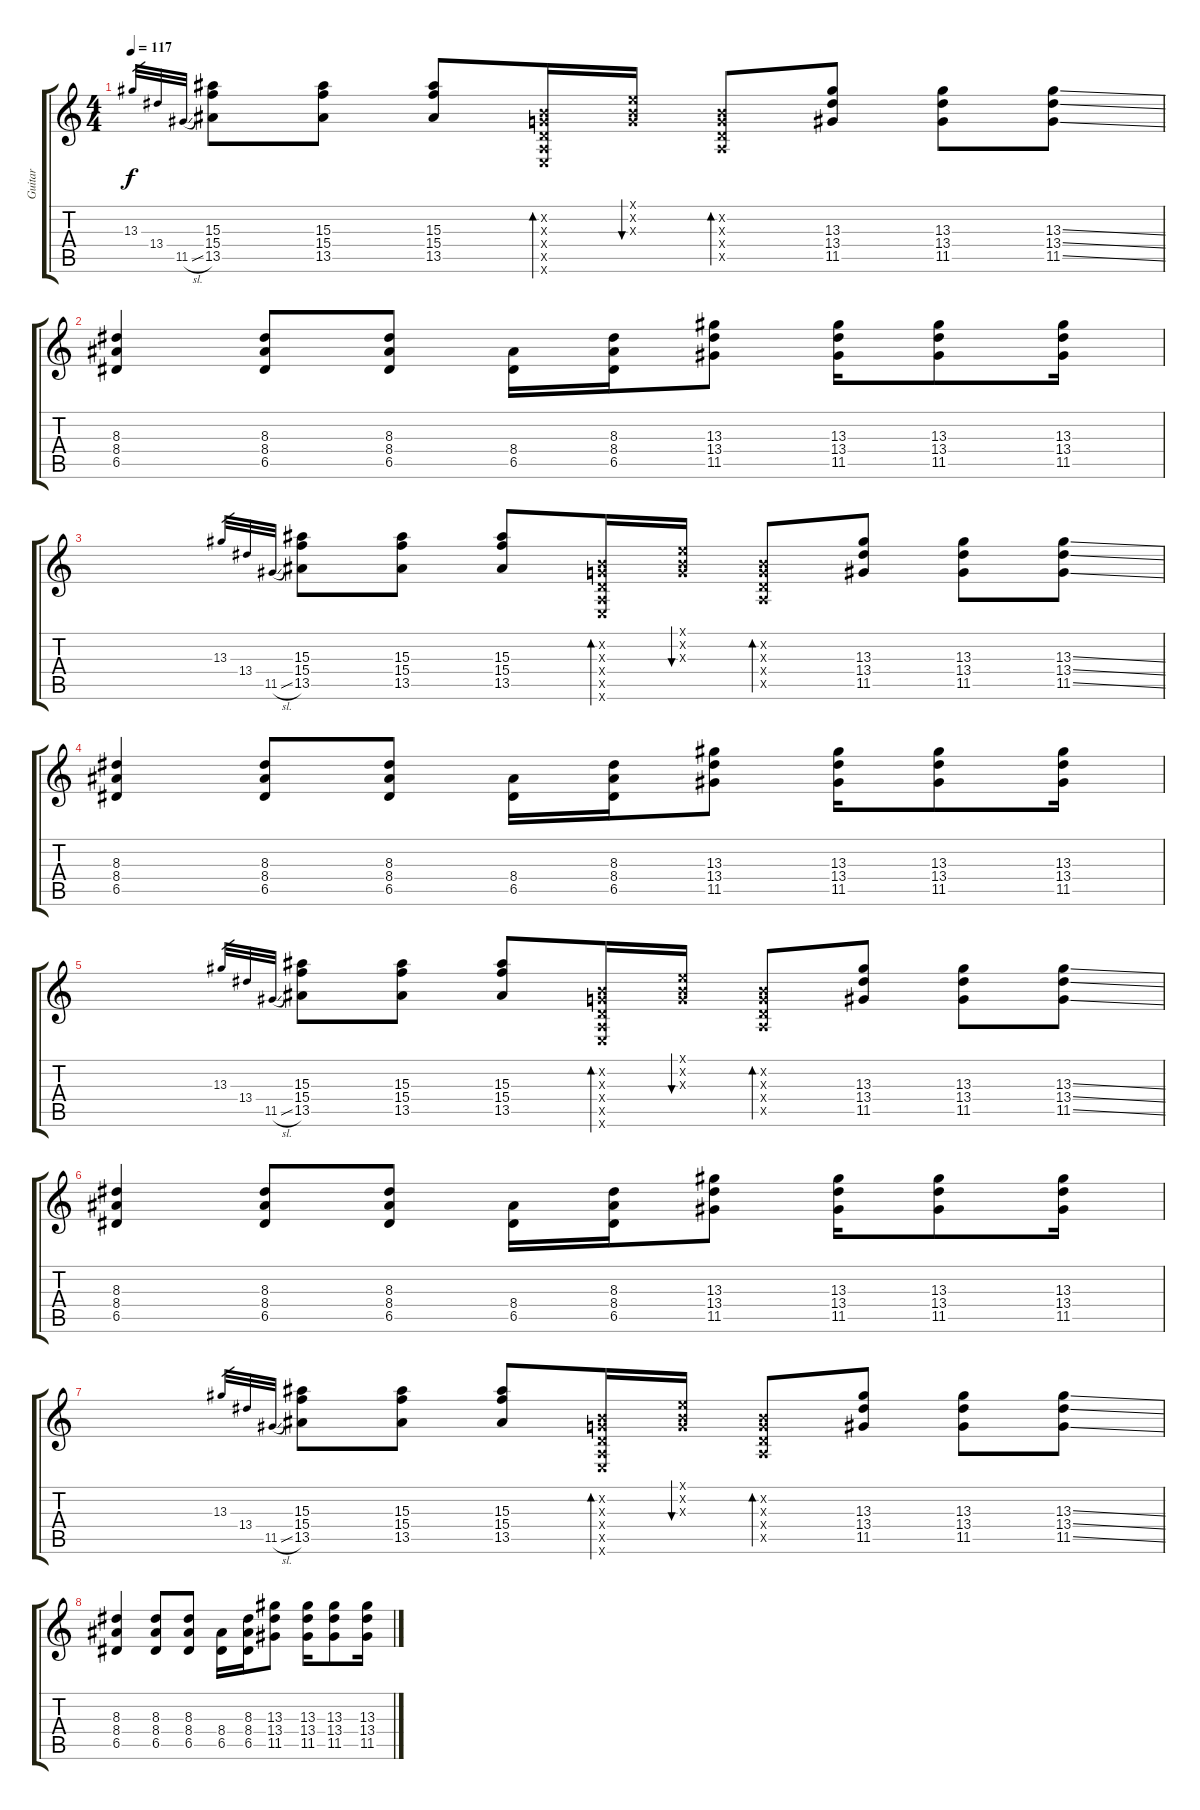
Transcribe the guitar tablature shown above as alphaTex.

\track ("Guitar " "Guitar ") {instrument distortionguitar}
\staff {score tabs}
\tuning (E4 B3 G3 D3 A2 E2) {hide}
\ts (4 4)
\tempo 117
\clef g2
\ks c
13.3.32{gr dy f} 13.4.32{gr} 11.5{sl}.32{gr} (15.3 15.4 13.5).8 (15.3 15.4 13.5).8 (15.3 15.4 13.5).8 (0.2{x} 0.3{x} 0.4{x} 0.5{x} 0.6{x}).16{bd 60} (0.1{x} 0.2{x} 0.3{x}).16{bu 60} (0.2{x} 0.3{x} 0.4{x} 0.5{x}).8{bd 60} (13.3 13.4 11.5).8 (13.3 13.4 11.5).8 (13.3{ss} 13.4{ss} 11.5{ss}).8 |
(8.3 8.4 6.5).4 (8.3 8.4 6.5).8 (8.3 8.4 6.5).8 (8.4 6.5).16 (8.3 8.4 6.5).16 (13.3 13.4 11.5).8 (13.3 13.4 11.5).16 (13.3 13.4 11.5).8 (13.3 13.4 11.5).16 |
13.3.32{gr} 13.4.32{gr} 11.5{sl}.32{gr} (15.3 15.4 13.5).8 (15.3 15.4 13.5).8 (15.3 15.4 13.5).8 (0.2{x} 0.3{x} 0.4{x} 0.5{x} 0.6{x}).16{bd 60} (0.1{x} 0.2{x} 0.3{x}).16{bu 60} (0.2{x} 0.3{x} 0.4{x} 0.5{x}).8{bd 60} (13.3 13.4 11.5).8 (13.3 13.4 11.5).8 (13.3{ss} 13.4{ss} 11.5{ss}).8 |
(8.3 8.4 6.5).4 (8.3 8.4 6.5).8 (8.3 8.4 6.5).8 (8.4 6.5).16 (8.3 8.4 6.5).16 (13.3 13.4 11.5).8 (13.3 13.4 11.5).16 (13.3 13.4 11.5).8 (13.3 13.4 11.5).16 |
13.3.32{gr} 13.4.32{gr} 11.5{sl}.32{gr} (15.3 15.4 13.5).8 (15.3 15.4 13.5).8 (15.3 15.4 13.5).8 (0.2{x} 0.3{x} 0.4{x} 0.5{x} 0.6{x}).16{bd 60} (0.1{x} 0.2{x} 0.3{x}).16{bu 60} (0.2{x} 0.3{x} 0.4{x} 0.5{x}).8{bd 60} (13.3 13.4 11.5).8 (13.3 13.4 11.5).8 (13.3{ss} 13.4{ss} 11.5{ss}).8 |
(8.3 8.4 6.5).4 (8.3 8.4 6.5).8 (8.3 8.4 6.5).8 (8.4 6.5).16 (8.3 8.4 6.5).16 (13.3 13.4 11.5).8 (13.3 13.4 11.5).16 (13.3 13.4 11.5).8 (13.3 13.4 11.5).16 |
13.3.32{gr} 13.4.32{gr} 11.5{sl}.32{gr} (15.3 15.4 13.5).8 (15.3 15.4 13.5).8 (15.3 15.4 13.5).8 (0.2{x} 0.3{x} 0.4{x} 0.5{x} 0.6{x}).16{bd 60} (0.1{x} 0.2{x} 0.3{x}).16{bu 60} (0.2{x} 0.3{x} 0.4{x} 0.5{x}).8{bd 60} (13.3 13.4 11.5).8 (13.3 13.4 11.5).8 (13.3{ss} 13.4{ss} 11.5{ss}).8 |
(8.3 8.4 6.5).4 (8.3 8.4 6.5).8 (8.3 8.4 6.5).8 (8.4 6.5).16 (8.3 8.4 6.5).16 (13.3 13.4 11.5).8 (13.3 13.4 11.5).16 (13.3 13.4 11.5).8 (13.3 13.4 11.5).16
